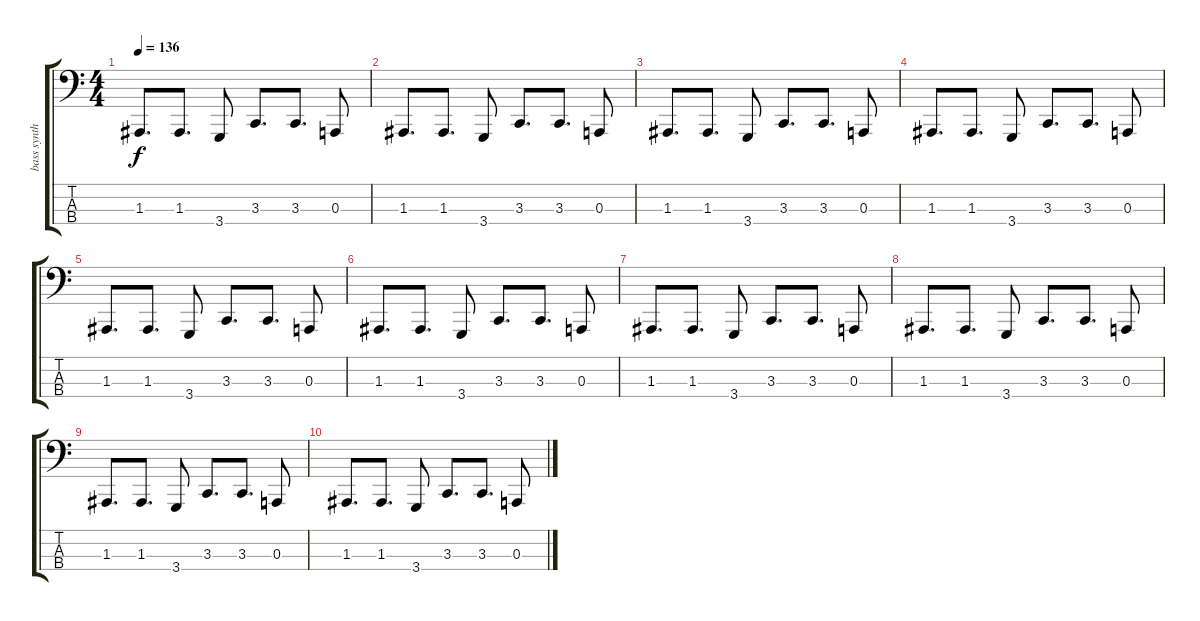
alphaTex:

\track ("bass synth -1oct" "bass synth") {instrument acousticbass}
\staff {score tabs}
\tuning (G1 D1 A0 E0) {hide}
\ts (4 4)
\tempo 136
\clef f4
\ks c
1.3.8{d dy f} 1.3.8{d} 3.4.8 3.3.8{d} 3.3.8{d} 0.3.8 |
1.3.8{d} 1.3.8{d} 3.4.8 3.3.8{d} 3.3.8{d} 0.3.8 |
1.3.8{d} 1.3.8{d} 3.4.8 3.3.8{d} 3.3.8{d} 0.3.8 |
1.3.8{d} 1.3.8{d} 3.4.8 3.3.8{d} 3.3.8{d} 0.3.8 |
1.3.8{d} 1.3.8{d} 3.4.8 3.3.8{d} 3.3.8{d} 0.3.8 |
1.3.8{d volume 0} 1.3.8{d} 3.4.8 3.3.8{d} 3.3.8{d} 0.3.8 |
1.3.8{d} 1.3.8{d} 3.4.8 3.3.8{d} 3.3.8{d} 0.3.8 |
1.3.8{d} 1.3.8{d} 3.4.8 3.3.8{d} 3.3.8{d} 0.3.8 |
1.3.8{d} 1.3.8{d} 3.4.8 3.3.8{d} 3.3.8{d} 0.3.8 |
1.3.8{d} 1.3.8{d} 3.4.8 3.3.8{d} 3.3.8{d} 0.3.8
